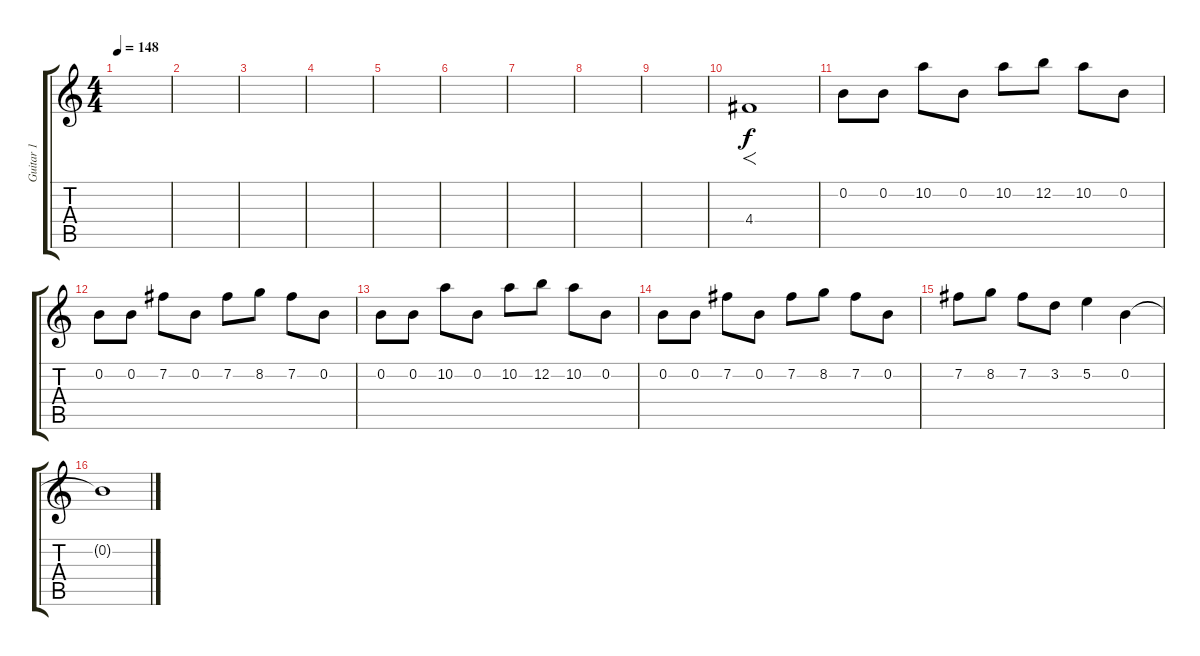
\track ("Guitar 1" "Guitar 1") {instrument distortionguitar}
\staff {score tabs}
\tuning (E4 B3 G3 D3 A2 D2) {hide}
\ts (4 4)
\tempo 148
\clef g2
\ks c
|
|
|
|
|
|
|
|
|
4.4.1{f} |
0.2.8 0.2.8 10.2.8 0.2.8 10.2.8 12.2.8 10.2.8 0.2.8 |
0.2.8 0.2.8 7.2.8 0.2.8 7.2.8 8.2.8 7.2.8 0.2.8 |
0.2.8 0.2.8 10.2.8 0.2.8 10.2.8 12.2.8 10.2.8 0.2.8 |
0.2.8 0.2.8 7.2.8 0.2.8 7.2.8 8.2.8 7.2.8 0.2.8 |
7.2.8 8.2.8 7.2.8 3.2.8 5.2.4 0.2.4 |
0.2{t}.1
